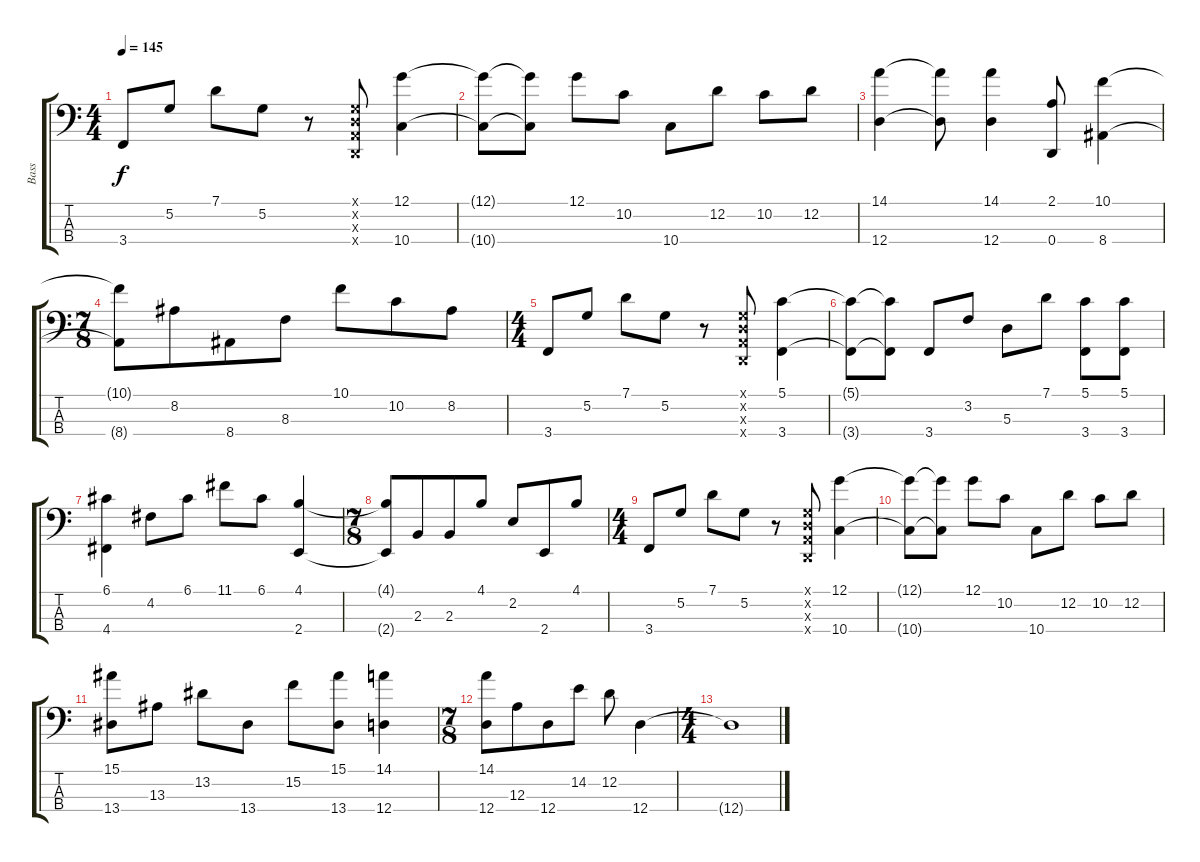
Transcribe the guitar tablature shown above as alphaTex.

\track ("Bass" "Bass") {instrument electricbassfinger}
\staff {score tabs}
\tuning (G2 D2 A1 D1) {hide}
\ts (4 4)
\tempo 145
\clef f4
\ks c
3.4.8{dy f} 5.2.8 7.1.8 5.2.8 r.8 (0.1{x} 0.2{x} 0.3{x} 0.4{x}).8 (12.1 10.4).4 |
(12.1{t} 10.4{t}).8{volume 12} (12.1{t} 10.4{t}).8 12.1.8 10.2.8 10.4.8 12.2.8 10.2.8 12.2.8 |
(14.1 12.4).4{volume 10} (14.1{t} 12.4{t}).8 (14.1 12.4).4 (2.1 0.4).8 (10.1 8.4).4 |
\ts (7 8)
(10.1{t} 8.4{t}).8 8.2.8 8.4.8 8.3.8 10.1.8 10.2.8 8.2.8 |
\ts (4 4)
3.4.8{volume 9} 5.2.8 7.1.8 5.2.8 r.8 (0.1{x} 0.2{x} 0.3{x} 0.4{x}).8 (5.1 3.4).4 |
(5.1{t} 3.4{t}).8 (5.1{t} 3.4{t}).8 3.4.8 3.2.8 5.3.8 7.1.8 (5.1 3.4).8 (5.1 3.4).8 |
(6.1 4.4).4{volume 8} 4.2.8 6.1.8 11.1.8 6.1.8 (4.1 2.4).4 |
\ts (7 8)
(4.1{t} 2.4{t}).8 2.3.8 2.3.8 4.1.8 2.2.8 2.4.8 4.1.8 |
\ts (4 4)
3.4.8{volume 6} 5.2.8 7.1.8 5.2.8 r.8 (0.1{x} 0.2{x} 0.3{x} 0.4{x}).8 (12.1 10.4).4 |
(12.1{t} 10.4{t}).8{volume 5} (12.1{t} 10.4{t}).8 12.1.8 10.2.8 10.4.8 12.2.8 10.2.8 12.2.8 |
(15.1 13.4).8{volume 3} 13.3.8 13.2.8 13.4.8 15.2.8 (15.1 13.4).8 (14.1 12.4).4 |
\ts (7 8)
(14.1 12.4).8{volume 2} 12.3.8 12.4.8 14.2.8 12.2.8 12.4.4 |
\ts (4 4)
12.4{t}.1{volume 1}
